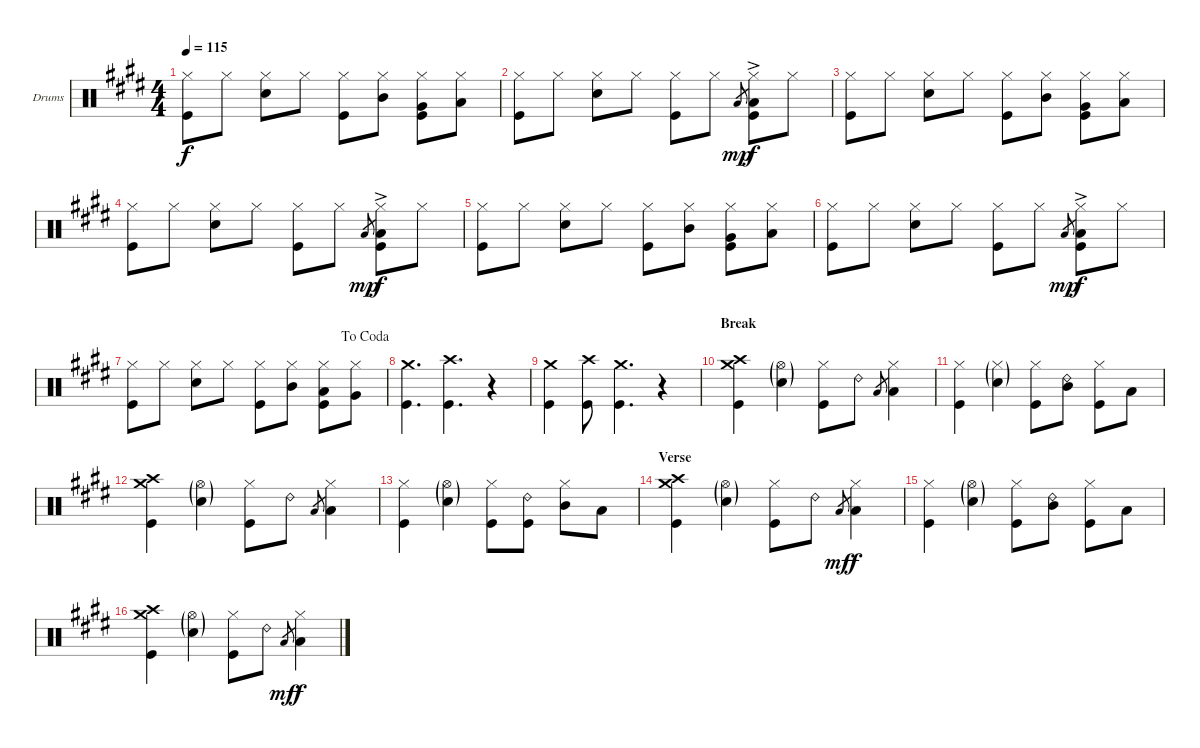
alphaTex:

\defaultSystemsLayout 4
\bracketExtendMode groupsimilarinstruments
\useSystemSignSeparator
\multiTrackTrackNamePolicy allsystems
\firstSystemTrackNameOrientation horizontal
\otherSystemsTrackNameOrientation horizontal
\track ("Drums" "Drums") {instrument percussion}
\staff {score}
\articulation defaults
\ts (4 4)
\tempo 115
\clef neutral
\ks e
("Hi-Hat (closed)" "Kick (hit)").8{dy f} "Hi-Hat (closed)".8 ("Hi-Hat (closed)" "Snare (hit) 2").8 "Hi-Hat (closed)".8 ("Hi-Hat (closed)" "Kick (hit)").8 ("Hi-Hat (closed)" "Mid Tom (hit)").8 ("Hi-Hat (closed)" "Very Low Tom (hit)" "Kick (hit)").8 ("Hi-Hat (closed)" "Low Tom (hit)").8 |
("Hi-Hat (closed)" "Kick (hit)").8 "Hi-Hat (closed)".8 ("Hi-Hat (closed)" "Snare (hit) 2").8 "Hi-Hat (closed)".8 ("Hi-Hat (closed)" "Kick (hit)").8 "Hi-Hat (closed)".8 "Low Tom (hit)".8{gr dy mp} ("Hi-Hat (closed)"{ac} "Low Tom (hit)"{ac} "Kick (hit)"{ac}).8{dy f} "Hi-Hat (closed)".8 |
("Hi-Hat (closed)" "Kick (hit)").8 "Hi-Hat (closed)".8 ("Hi-Hat (closed)" "Snare (hit) 2").8 "Hi-Hat (closed)".8 ("Hi-Hat (closed)" "Kick (hit)").8 ("Hi-Hat (closed)" "Mid Tom (hit)").8 ("Hi-Hat (closed)" "Very Low Tom (hit)" "Kick (hit)").8 ("Hi-Hat (closed)" "Low Tom (hit)").8 |
("Hi-Hat (closed)" "Kick (hit)").8 "Hi-Hat (closed)".8 ("Hi-Hat (closed)" "Snare (hit) 2").8 "Hi-Hat (closed)".8 ("Hi-Hat (closed)" "Kick (hit)").8 "Hi-Hat (closed)".8 "Low Tom (hit)".8{gr dy mp} ("Hi-Hat (closed)"{ac} "Low Tom (hit)"{ac} "Kick (hit)"{ac}).8{dy f} "Hi-Hat (closed)".8 |
("Hi-Hat (closed)" "Kick (hit)").8 "Hi-Hat (closed)".8 ("Hi-Hat (closed)" "Snare (hit) 2").8 "Hi-Hat (closed)".8 ("Hi-Hat (closed)" "Kick (hit)").8 ("Hi-Hat (closed)" "Mid Tom (hit)").8 ("Hi-Hat (closed)" "Very Low Tom (hit)" "Kick (hit)").8 ("Hi-Hat (closed)" "Low Tom (hit)").8 |
("Hi-Hat (closed)" "Kick (hit)").8 "Hi-Hat (closed)".8 ("Hi-Hat (closed)" "Snare (hit) 2").8 "Hi-Hat (closed)".8 ("Hi-Hat (closed)" "Kick (hit)").8 "Hi-Hat (closed)".8 "Low Tom (hit)".8{gr dy mp} ("Hi-Hat (closed)"{ac} "Low Tom (hit)"{ac} "Kick (hit)"{ac}).8{dy f} "Hi-Hat (closed)".8 |
\jump dacoda
("Hi-Hat (closed)" "Kick (hit)").8 "Hi-Hat (closed)".8 ("Hi-Hat (closed)" "Snare (hit) 2").8 "Hi-Hat (closed)".8 ("Hi-Hat (closed)" "Kick (hit)").8 ("Hi-Hat (closed)" "Mid Tom (hit)").8 ("Hi-Hat (closed)" "Low Tom (hit)" "Kick (hit)").8 ("Hi-Hat (closed)" "Very Low Tom (hit)").8 |
("Crash medium (hit)" "Kick (hit)").4{d} ("Crash high (hit)" "Kick (hit)").4{d} r.4 |
("Crash medium (hit)" "Kick (hit)").4 ("Crash high (hit)" "Kick (hit)").8 ("Crash medium (hit)" "Kick (hit)").4{d} r.4 |
\section ("" "Break")
("Crash medium (hit)" "Crash high (hit)" "Kick (hit)").4 ("Hi-Hat (open)"{g} "Snare (hit) 2"{g}).4 ("Hi-Hat (closed)" "Kick (hit)").8 "Ride (bell) 2".8 "Low Tom (hit)".8{gr} ("Hi-Hat (closed)" "Low Tom (hit)").4 |
("Hi-Hat (closed)" "Kick (hit)").4 ("Hi-Hat (closed)"{g} "Snare (hit) 2"{g}).4 ("Hi-Hat (closed)" "Kick (hit)").8 ("Ride (bell) 2" "Mid Tom (hit)").8 ("Hi-Hat (closed)" "Kick (hit)").8 "Low Tom (hit)".8 |
("Crash medium (hit)" "Crash high (hit)" "Kick (hit)").4 ("Hi-Hat (open)"{g} "Snare (hit) 2"{g}).4 ("Hi-Hat (closed)" "Kick (hit)").8 "Ride (bell) 2".8 "Low Tom (hit)".8{gr} ("Hi-Hat (closed)" "Low Tom (hit)").4 |
("Hi-Hat (closed)" "Kick (hit)").4 ("Hi-Hat (open)"{g} "Snare (hit) 2"{g}).4 ("Hi-Hat (closed)" "Kick (hit)").8 ("Ride (bell) 2" "Kick (hit)").8 ("Hi-Hat (closed)" "Mid Tom (hit)").8 "Low Tom (hit)".8 |
\section ("" "Verse")
("Crash medium (hit)" "Crash high (hit)" "Kick (hit)").4 ("Hi-Hat (open)"{g} "Snare (hit) 2"{g}).4 ("Hi-Hat (closed)" "Kick (hit)").8 "Ride (bell) 2".8 "Low Tom (hit)".8{gr dy mf} ("Hi-Hat (closed)" "Low Tom (hit)").4{dy f} |
("Hi-Hat (closed)" "Kick (hit)").4 ("Hi-Hat (open)"{g} "Snare (hit) 2"{g}).4 ("Hi-Hat (closed)" "Kick (hit)").8 ("Ride (bell) 2" "Mid Tom (hit)").8 ("Hi-Hat (closed)" "Kick (hit)").8 "Low Tom (hit)".8 |
("Crash medium (hit)" "Crash high (hit)" "Kick (hit)").4 ("Hi-Hat (open)"{g} "Snare (hit) 2"{g}).4 ("Hi-Hat (closed)" "Kick (hit)").8 "Ride (bell) 2".8 "Low Tom (hit)".8{gr dy mf} ("Hi-Hat (closed)" "Low Tom (hit)").4{dy f}
